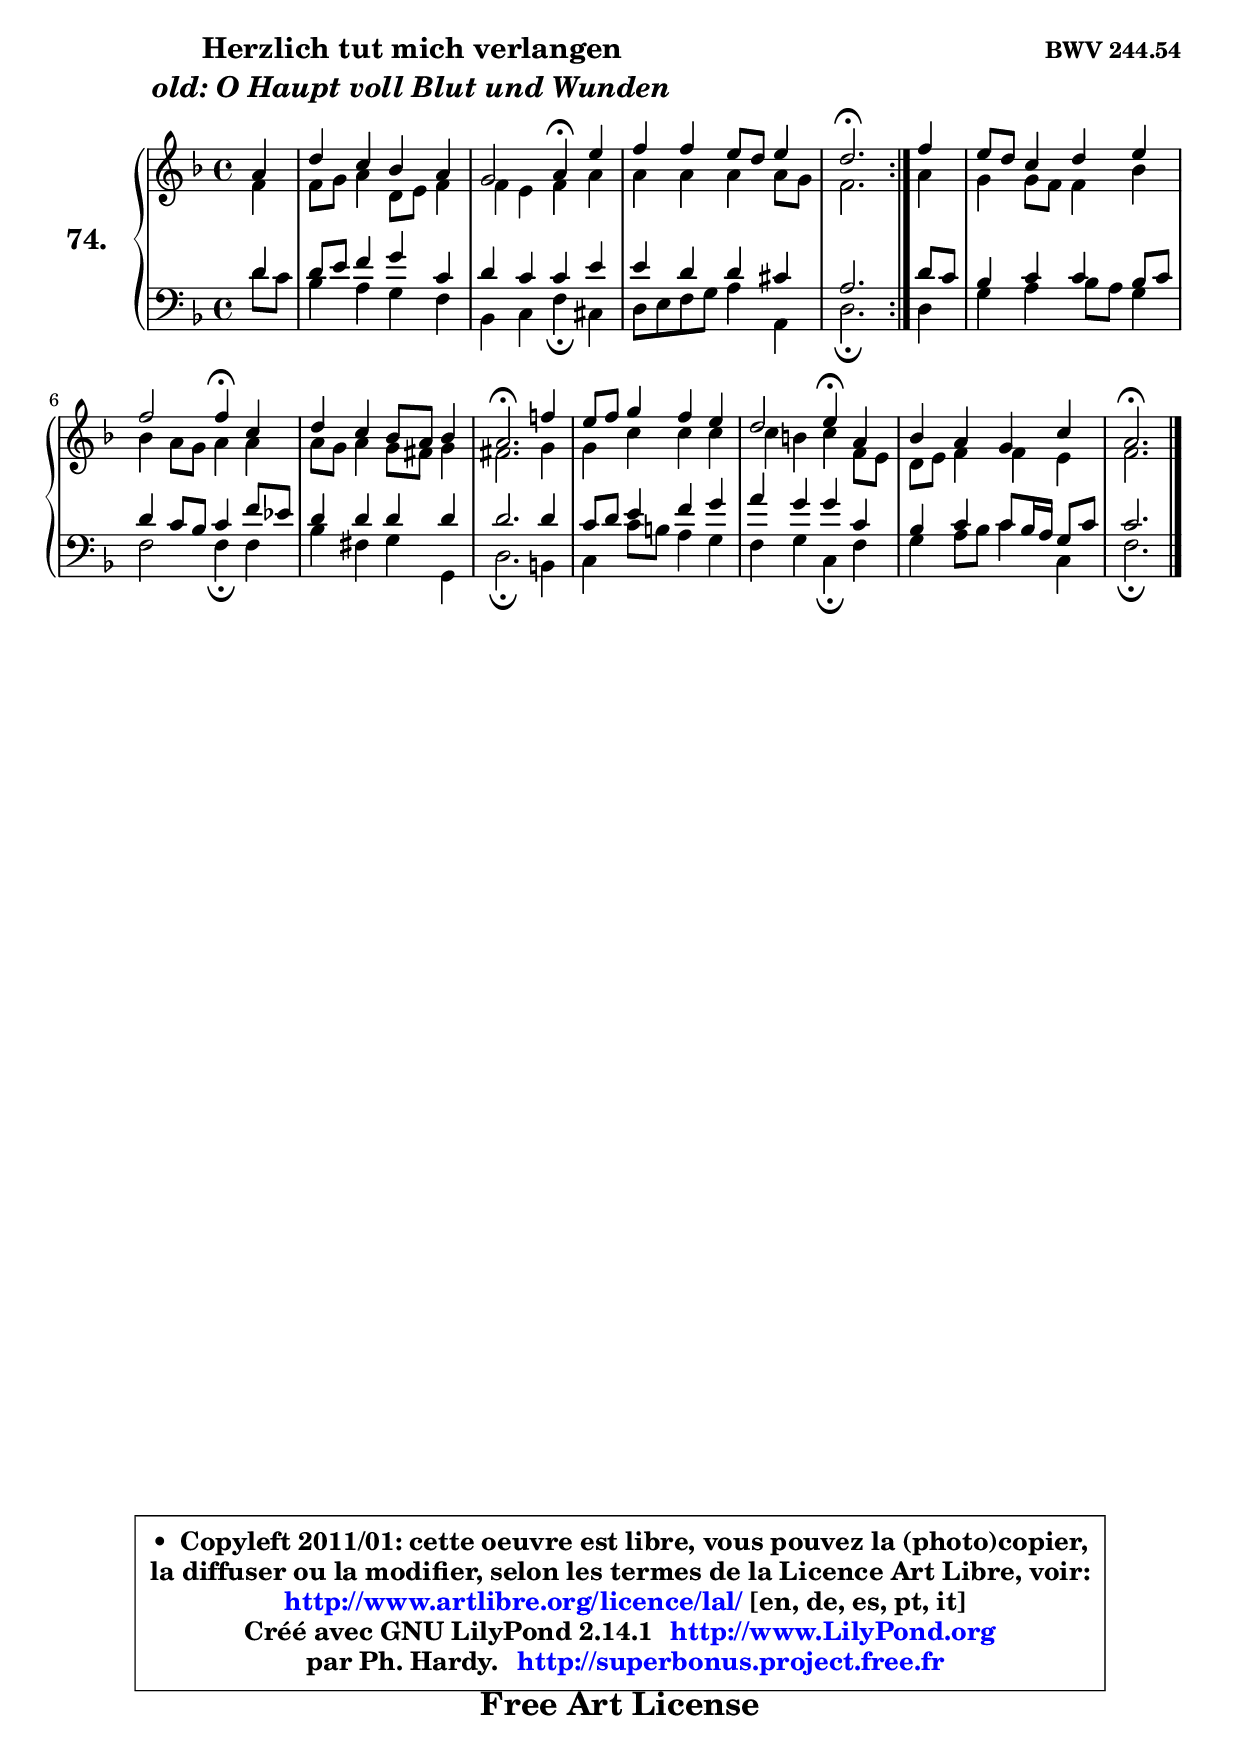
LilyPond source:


\version "2.14.1"

    \paper {
%	system-system-spacing #'padding = #0.1
%	score-system-spacing #'padding = #0.1
%	ragged-bottom = ##f
%	ragged-last-bottom = ##f
	}

    \header {
      opus = \markup { \bold "BWV 244.54" }
      piece = \markup { \hspace #9 \fontsize #2 \bold \column \center-align { \line { "Herzlich tut mich verlangen" }
                     \line { \italic "old: O Haupt voll Blut und Wunden" }
                 } }
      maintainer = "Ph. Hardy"
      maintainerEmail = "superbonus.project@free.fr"
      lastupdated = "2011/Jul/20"
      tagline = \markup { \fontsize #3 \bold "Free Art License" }
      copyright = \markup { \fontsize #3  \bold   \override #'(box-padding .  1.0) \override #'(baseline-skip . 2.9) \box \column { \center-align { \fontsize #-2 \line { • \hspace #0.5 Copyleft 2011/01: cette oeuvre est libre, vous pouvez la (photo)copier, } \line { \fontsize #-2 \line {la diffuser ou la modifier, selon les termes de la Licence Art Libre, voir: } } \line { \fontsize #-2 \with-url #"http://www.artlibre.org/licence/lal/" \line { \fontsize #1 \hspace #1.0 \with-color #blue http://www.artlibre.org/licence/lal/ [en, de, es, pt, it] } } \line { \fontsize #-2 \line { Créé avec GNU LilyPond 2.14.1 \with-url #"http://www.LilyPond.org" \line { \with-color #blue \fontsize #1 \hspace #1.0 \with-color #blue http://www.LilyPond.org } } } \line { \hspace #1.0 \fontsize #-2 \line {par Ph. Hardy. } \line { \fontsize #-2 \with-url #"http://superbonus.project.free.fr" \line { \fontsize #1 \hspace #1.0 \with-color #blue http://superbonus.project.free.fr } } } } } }

	  }

  guidemidi = {
	\repeat volta 2 {
        r4 |
        R1 |
        r2 \tempo 4 = 30 r4 \tempo 4 = 78 r4 |
        R1 |
        \tempo 4 = 40 r2. \tempo 4 = 78 } %fin du repeat
        r4 |
        R1 |
        r2 \tempo 4 = 30 r4 \tempo 4 = 78 r4 |
        R1 |
        \tempo 4 = 40 r2. \tempo 4 = 78 r4 |
        R1 |
        r2 \tempo 4 = 30 r4 \tempo 4 = 78 r4 |
        R1 |
        \tempo 4 = 40 r2. 
	}

  upper = {
	\time 4/4
	\key f \major
	\clef treble
	\partial 4
	\voiceOne
	<< { 
	% SOPRANO
	\set Voice.midiInstrument = "acoustic grand"
	\relative c'' {
	\repeat volta 2 {
        a4 |
        d4 c bes a |
        g2 a4\fermata e' |
        f4 f e8 d e4 |
        d2.\fermata } %fin du repeat
        f4 |
        e8 d c4 d e |
        f2 f4\fermata c |
        d4 c bes8 a bes4 |
        a2.\fermata f'!4 |
        e8 f g4 f e |
        d2 e4\fermata a, |
        bes4 a g c |
        a2.\fermata
        \bar "|."
	} % fin de relative
	}

	\context Voice="1" { \voiceTwo 
	% ALTO
	\set Voice.midiInstrument = "acoustic grand"
	\relative c' {
	\repeat volta 2 {
        f4 |
        f8 g a4 d,8 e f4 |
        f4 e f a |
        a4 a a a8 g |
        f2. } %fin du repeat
        a4 |
        g4 g8 f f4 bes |
        bes4 a8 g a4 a |
        a8 g a4 g8 fis g4 |
        fis2. g4 |
        g4 c c c |
        c4 b c f,8 e |
        d8 e f4 f e |
        f2. 
        \bar "|."
	} % fin de relative
	\oneVoice
	} >>
	}

    lower = {
	\time 4/4
	\key f \major
	\clef bass
	\partial 4
	\voiceOne
	<< { 
	% TENOR
	\set Voice.midiInstrument = "acoustic grand"
	\relative c' {
	\repeat volta 2 {
        d4 |
        d8 e f4 g c, |
        d4 c c e |
        e4 d d cis |
        a2. } %fin du repeat
        d8 c |
        bes4 c c bes8 c |
        d4 c8 bes c4 f8 es |
        d4 d d d |
        d2. d4 |
        c8 d e4 f g |
        a4 g g c, |
        bes4 c c8 bes16 a g8 c |
        c2. 
        \bar "|."
	} % fin de relative
	}
	\context Voice="1" { \voiceTwo 
	% BASS
	\set Voice.midiInstrument = "acoustic grand"
	\relative c' {
	\repeat volta 2 {
        d8 c |
        bes4 a g f |
        bes,4 c f\fermata cis |
        d8 e f g a4 a, |
        d2.\fermata } %fin du repeat
        d4 |
        g4 a bes8 a g4 |
        f2 f4\fermata f |
        bes4 fis g g, |
        d'2.\fermata b4 |
        c4 c'8 b a4 g |
        f4 g c,\fermata f |
        g4 a8 bes c4 c, |
        f2.\fermata
        \bar "|."
	} % fin de relative
	\oneVoice
	} >>
	}


    \score { 

	\new PianoStaff <<
	\set PianoStaff.instrumentName = \markup { \bold \huge "74." }
	\new Staff = "upper" \upper
	\new Staff = "lower" \lower
	>>

    \layout {
%	ragged-last = ##f
	   }

         } % fin de score

  \score {
    \unfoldRepeats { << \guidemidi \upper \lower >> }
    \midi {
    \context {
     \Staff
      \remove "Staff_performer"
               }

     \context {
      \Voice
       \consists "Staff_performer"
                }

     \context { 
      \Score
      tempoWholesPerMinute = #(ly:make-moment 78 4)
		}
	    }
	}

